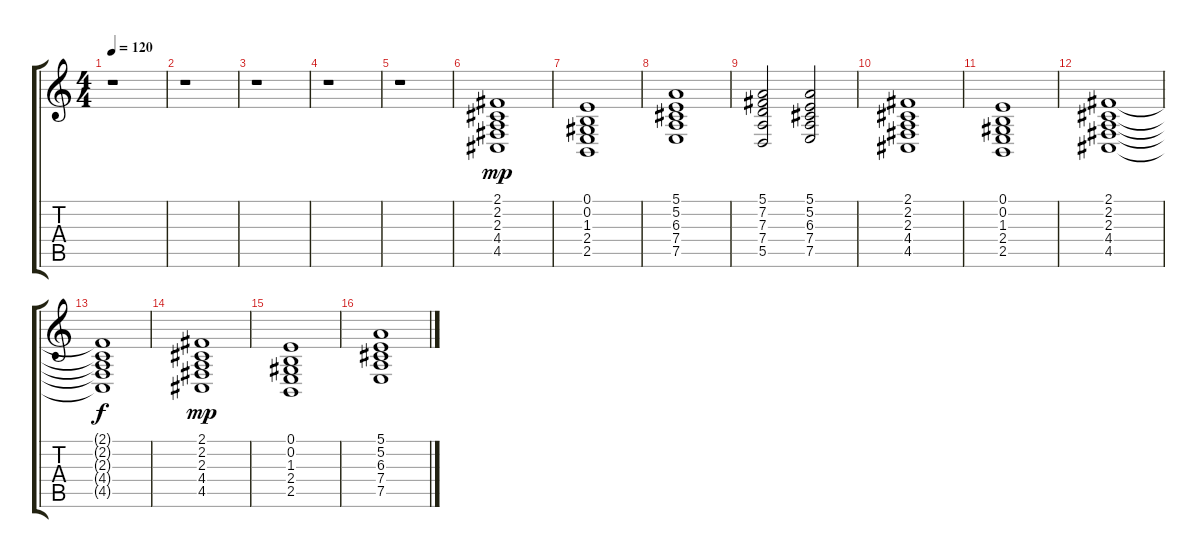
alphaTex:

\track "" {instrument stringensemble1}
\staff {score tabs}
\tuning (E4 B3 G3 D3 A2 E2) {hide}
\ts (4 4)
\tempo 120
\clef g2
\ks c
r.1{dy mp} |
r.1 |
r.1 |
r.1 |
r.1 |
(2.1 2.2 2.3 4.4 4.5).1 |
(0.1 0.2 1.3 2.4 2.5).1 |
(5.1 5.2 6.3 7.4 7.5).1 |
(5.1 7.2 7.3 7.4 5.5).2 (5.1 5.2 6.3 7.4 7.5).2 |
(2.1 2.2 2.3 4.4 4.5).1 |
(0.1 0.2 1.3 2.4 2.5).1 |
(2.1 2.2 2.3 4.4 4.5).1 |
(2.1{t} 2.2{t} 2.3{t} 4.4{t} 4.5{t}).1{dy f} |
(2.1 2.2 2.3 4.4 4.5).1{dy mp} |
(0.1 0.2 1.3 2.4 2.5).1 |
(5.1 5.2 6.3 7.4 7.5).1
